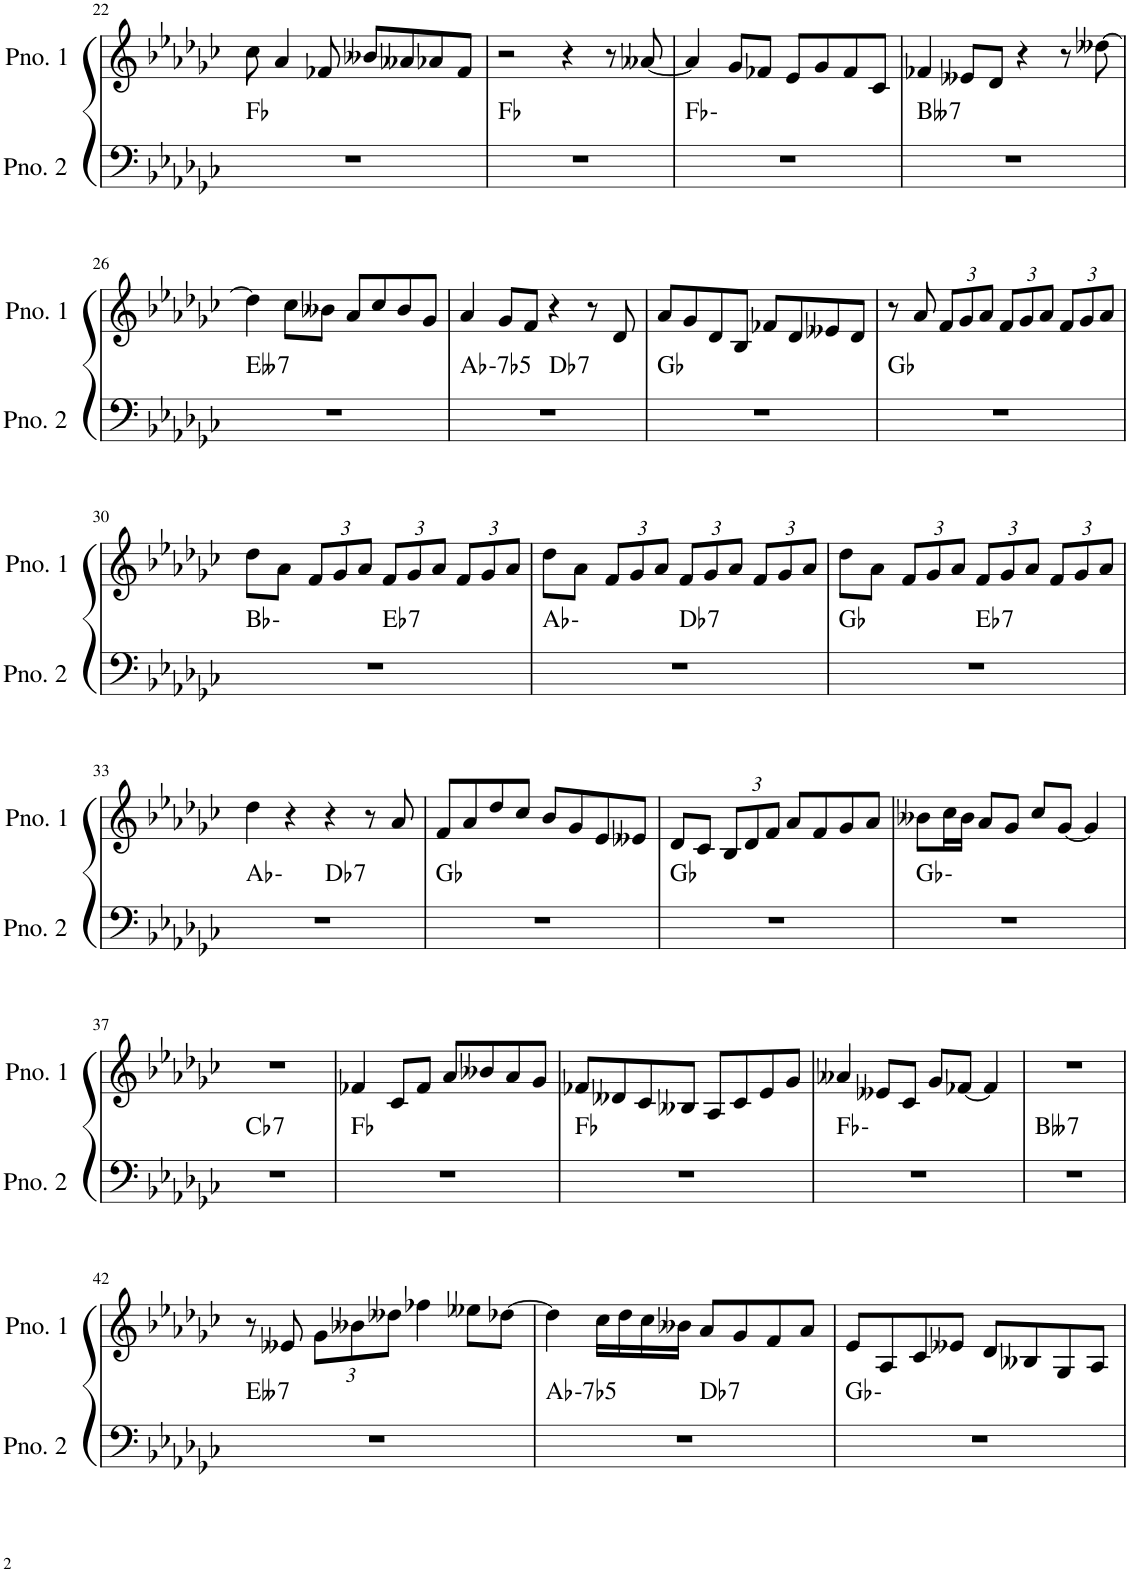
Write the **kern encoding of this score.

**kern	**harte	**kern
*part2	*part2	*part1
*staff2	*	*staff1
*I"ピアノ 2	*	*I"ピアノ 1
!!LO:PB:g=z
*clefF4	*	*clefG2
*k[b-e-a-d-g-c-]	*	*k[b-e-a-d-g-c-]
*M4/4	*	*M4/4
=22	=22	=22
1r	Fb:maj	8cc-\
.	.	4a-/
.	.	8f-X/
.	.	8b--X/L
.	.	8a--X/
.	.	8a-X/
.	.	8f-/J
=23	=23	=23
1r	Fb:maj	2r
.	.	4r
.	.	8r
.	.	[8a--X/
=24	=24	=24
1r	Fb:min	4a--/]
.	.	8g-/L
.	.	8f-X/J
.	.	8e-/L
.	.	8g-/
.	.	8f-/
.	.	8c-/J
=25	=25	=25
!	!LO:H:kt=7	!
1r	Bbb:7	4f-X/
.	.	8e--X/L
.	.	8d-/J
.	.	4r
.	.	8r
.	.	[8dd--X\
!!LO:LB:g=z
=26	=26	=26
!	!LO:H:kt=7	!
1r	Ebb:7	4dd--\]
.	.	8cc-\L
.	.	8b--X\J
.	.	8a-/L
.	.	8cc-/
.	.	8b--/
.	.	8g-/J
=27	=27	=27
!	!LO:H:kt=-7b5	!
*^	*	*
1r	2ryy	Ab:hdim7	4a-/
.	.	.	8g-/L
.	.	.	8f/J
!	!	!LO:H:kt=7	!
.	2ryy	Db:7	4r
.	.	.	8r
.	.	.	8d-/
*v	*v	*	*
=28	=28	=28
1r	Gb:maj	8a-/L
.	.	8g-/
.	.	8d-/
.	.	8B-/J
.	.	8f-X/L
.	.	8d-/
.	.	8e--X/
.	.	8d-/J
=29	=29	=29
1r	Gb:maj	8r
.	.	8a-/
*	*	*Xbrackettup
.	.	12f/L
.	.	12g-/
.	.	12a-/J
.	.	12f/L
.	.	12g-/
.	.	12a-/J
.	.	12f/L
.	.	12g-/
.	.	12a-/J
!!LO:LB:g=z
=30	=30	=30
*^	*	*
1r	2ryy	Bb:min	8dd-\L
.	.	.	8a-\J
.	.	.	12f/L
.	.	.	12g-/
.	.	.	12a-/J
!	!	!LO:H:kt=7	!
.	2ryy	Eb:7	12f/L
.	.	.	12g-/
.	.	.	12a-/J
.	.	.	12f/L
.	.	.	12g-/
.	.	.	12a-/J
=31	=31	=31	=31
1r	2ryy	Ab:min	8dd-\L
.	.	.	8a-\J
.	.	.	12f/L
.	.	.	12g-/
.	.	.	12a-/J
!	!	!LO:H:kt=7	!
.	2ryy	Db:7	12f/L
.	.	.	12g-/
.	.	.	12a-/J
.	.	.	12f/L
.	.	.	12g-/
.	.	.	12a-/J
=32	=32	=32	=32
1r	2ryy	Gb:maj	8dd-\L
.	.	.	8a-\J
.	.	.	12f/L
.	.	.	12g-/
.	.	.	12a-/J
!	!	!LO:H:kt=7	!
.	2ryy	Eb:7	12f/L
.	.	.	12g-/
.	.	.	12a-/J
.	.	.	12f/L
.	.	.	12g-/
.	.	.	12a-/J
!!LO:LB:g=z
=33	=33	=33	=33
1r	2ryy	Ab:min	4dd-\
.	.	.	4r
!	!	!LO:H:kt=7	!
.	2ryy	Db:7	4r
.	.	.	8r
.	.	.	8a-/
*v	*v	*	*
=34	=34	=34
1r	Gb:maj	8f/L
.	.	8a-/
.	.	8dd-/
.	.	8cc-/J
.	.	8b-/L
.	.	8g-/
.	.	8e-/
.	.	8e--X/J
=35	=35	=35
1r	Gb:maj	8d-/L
.	.	8c-/J
.	.	12B-/L
.	.	12d-/
.	.	12f/J
.	.	8a-/L
.	.	8f/
.	.	8g-/
.	.	8a-/J
=36	=36	=36
1r	Gb:min	8b--X\L
.	.	16cc-\L
.	.	16b--\JJ
.	.	8a-/L
.	.	8g-/J
.	.	8cc-/L
.	.	[8g-/J
.	.	4g-/]
!!LO:LB:g=z
=37	=37	=37
!	!LO:H:kt=7	!
1r	Cb:7	1r
=38	=38	=38
1r	Fb:maj	4f-X/
.	.	8c-/L
.	.	8f-/J
.	.	8a-/L
.	.	8b--X/
.	.	8a-/
.	.	8g-/J
=39	=39	=39
1r	Fb:maj	8f-X/L
.	.	8d--X/
.	.	8c-/
.	.	8B--X/J
.	.	8A-/L
.	.	8c-/
.	.	8e-/
.	.	8g-/J
=40	=40	=40
1r	Fb:min	4a--X/
.	.	8e--X/L
.	.	8c-/J
.	.	8g-/L
.	.	[8f-X/J
.	.	4f-/]
=41	=41	=41
!	!LO:H:kt=7	!
1r	Bbb:7	1r
!!LO:LB:g=z
=42	=42	=42
!	!LO:H:kt=7	!
1r	Ebb:7	8r
.	.	8e--X/
.	.	12g-\L
.	.	12b--X\
.	.	12dd--X\J
.	.	4ff-X\
.	.	8ee--X\L
.	.	[8dd-X\J
=43	=43	=43
!	!LO:H:kt=-7b5	!
*^	*	*
1r	2ryy	Ab:hdim7	4dd-\]
.	.	.	16cc-\LL
.	.	.	16dd-\
.	.	.	16cc-\
.	.	.	16b--X\JJ
!	!	!LO:H:kt=7	!
.	2ryy	Db:7	8a-/L
.	.	.	8g-/
.	.	.	8f/
.	.	.	8a-/J
*v	*v	*	*
=44	=44	=44
1r	Gb:min	8e-/L
.	.	8A-/
.	.	8c-/
.	.	8e--X/J
.	.	8d-/L
.	.	8B--X/
.	.	8G-/
.	.	8A-/J
=	=	=
*-	*-	*-
